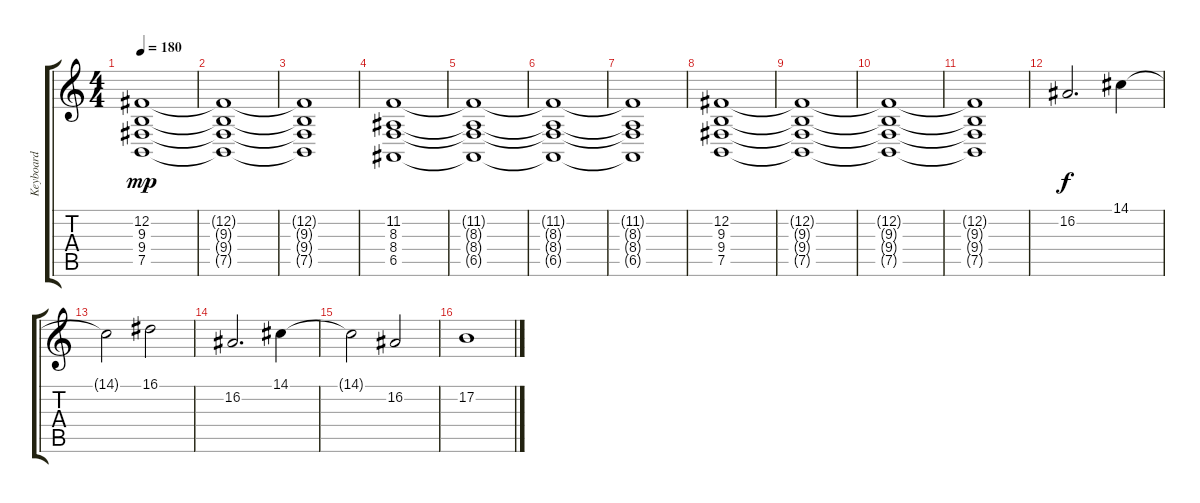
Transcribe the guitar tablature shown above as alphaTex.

\track ("Keyboard" "Keyboard") {instrument pad4choir}
\staff {score tabs}
\tuning (B3 Gb3 D3 A2 E2 B1) {hide}
\ts (4 4)
\tempo 180
\clef g2
\ks c
(12.2{t} 9.3{t} 9.4{t} 7.5{t}).1{dy mp} |
(12.2{t} 9.3{t} 9.4{t} 7.5{t}).1 |
(12.2{t} 9.3{t} 9.4{t} 7.5{t}).1 |
(11.2 8.3 8.4 6.5).1 |
(11.2{t} 8.3{t} 8.4{t} 6.5{t}).1 |
(11.2{t} 8.3{t} 8.4{t} 6.5{t}).1 |
(11.2{t} 8.3{t} 8.4{t} 6.5{t}).1 |
(12.2 9.3 9.4 7.5).1 |
(12.2{t} 9.3{t} 9.4{t} 7.5{t}).1 |
(12.2{t} 9.3{t} 9.4{t} 7.5{t}).1 |
(12.2{t} 9.3{t} 9.4{t} 7.5{t}).1 |
16.2.2{d dy f} 14.1.4 |
14.1{t}.2 16.1.2 |
16.2.2{d} 14.1.4 |
14.1{t}.2 16.2.2 |
17.2.1
